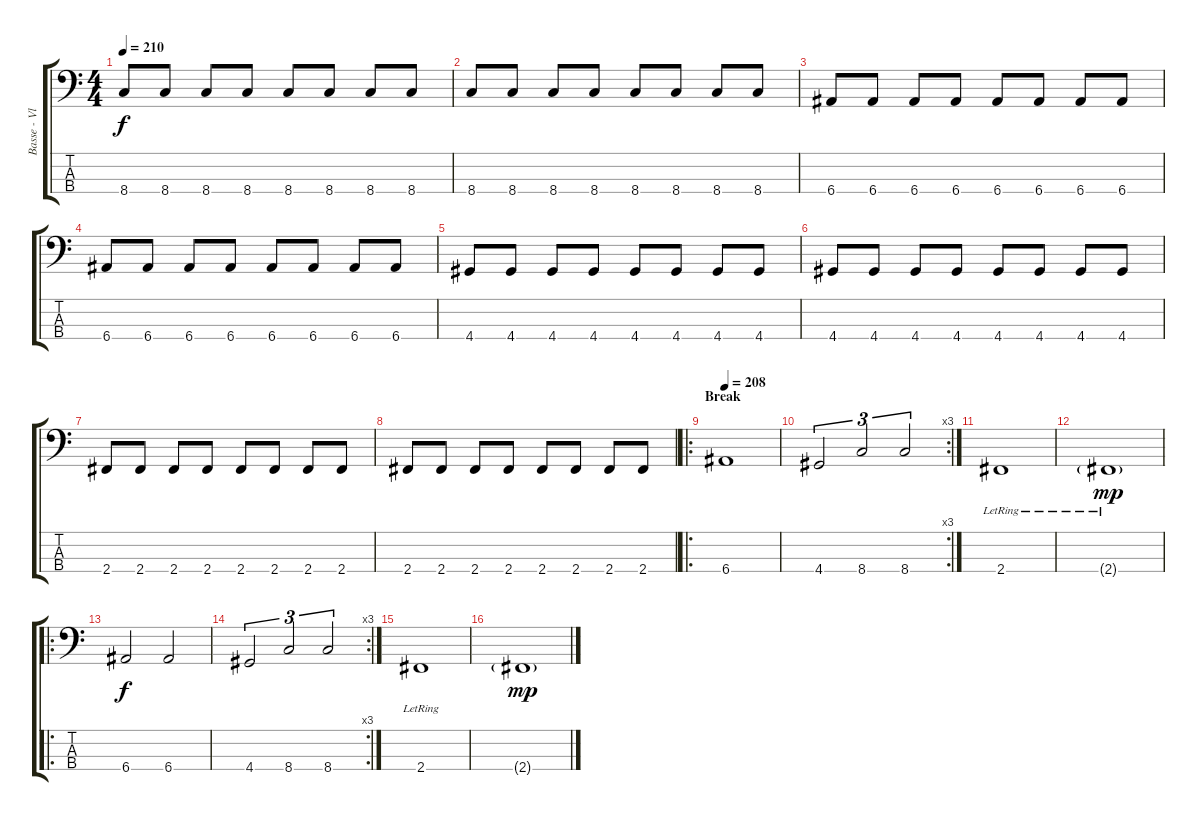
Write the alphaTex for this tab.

\track ("Basse - Vlad" "Basse - Vl") {instrument electricbassfinger}
\staff {score tabs}
\tuning (G2 D2 A1 E1) {hide}
\ts (4 4)
\tempo 210
\clef f4
\ks c
8.4.8{dy f} 8.4.8 8.4.8 8.4.8 8.4.8 8.4.8 8.4.8 8.4.8 |
8.4.8 8.4.8 8.4.8 8.4.8 8.4.8 8.4.8 8.4.8 8.4.8 |
6.4.8 6.4.8 6.4.8 6.4.8 6.4.8 6.4.8 6.4.8 6.4.8 |
6.4.8 6.4.8 6.4.8 6.4.8 6.4.8 6.4.8 6.4.8 6.4.8 |
4.4.8 4.4.8 4.4.8 4.4.8 4.4.8 4.4.8 4.4.8 4.4.8 |
4.4.8 4.4.8 4.4.8 4.4.8 4.4.8 4.4.8 4.4.8 4.4.8 |
2.4.8 2.4.8 2.4.8 2.4.8 2.4.8 2.4.8 2.4.8 2.4.8 |
2.4.8 2.4.8 2.4.8 2.4.8 2.4.8 2.4.8 2.4.8 2.4.8 |
\ro
\section ("" "Break")
\tempo 208
6.4.1 |
\rc 3
4.4.2{tu (3 2)} 8.4.2{tu (3 2)} 8.4.2{tu (3 2)} |
2.4{lr}.1 |
2.4{g lr}.1{dy mp} |
\ro
6.4.2{dy f} 6.4.2 |
\rc 3
4.4.2{tu (3 2)} 8.4.2{tu (3 2)} 8.4.2{tu (3 2)} |
2.4{lr}.1 |
2.4{g}.1{dy mp}
